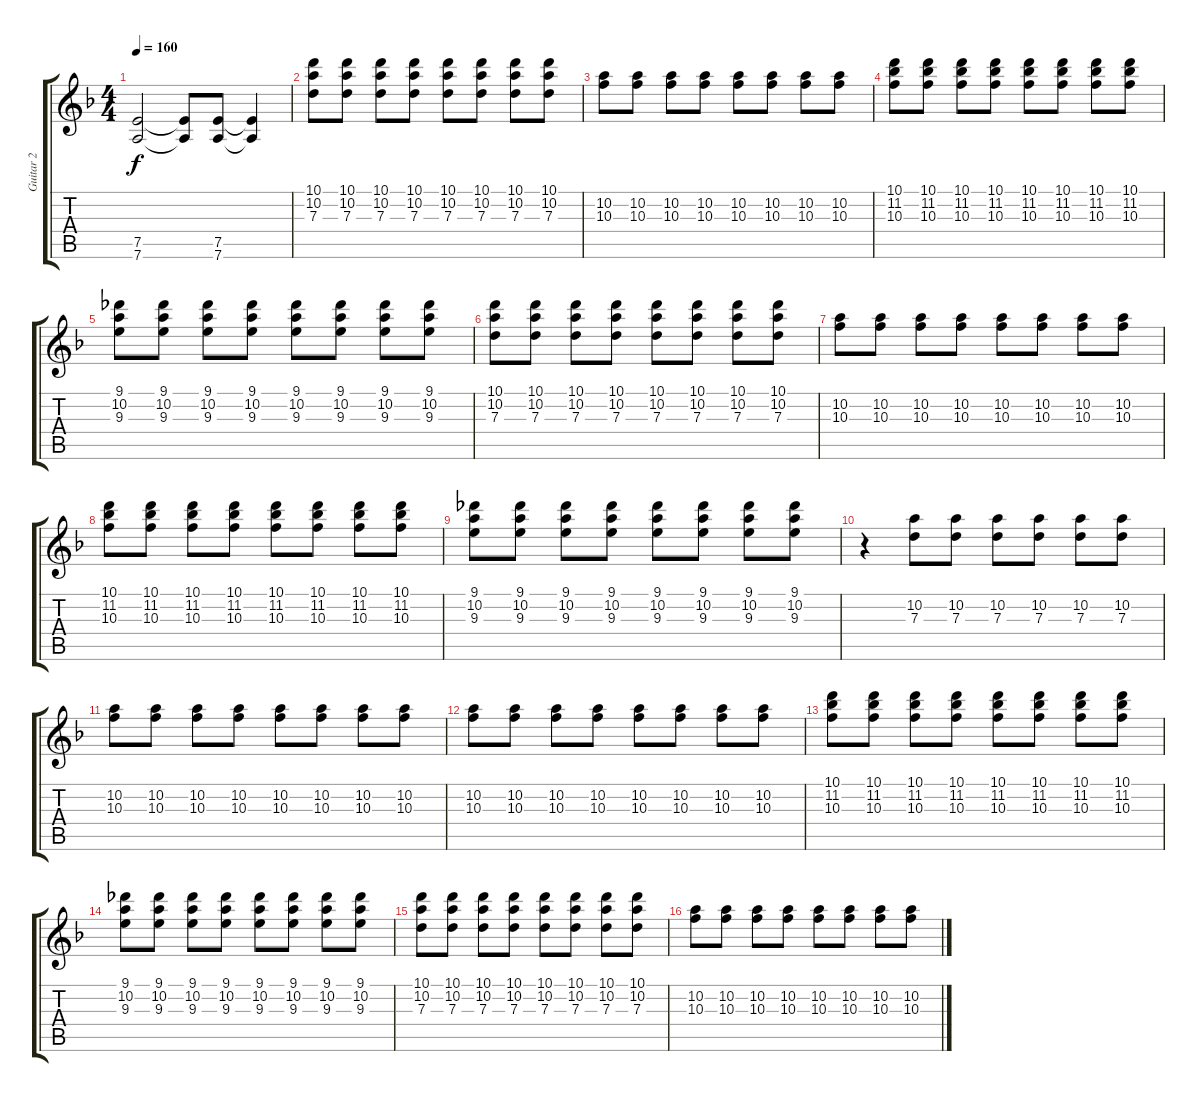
\track ("Guitar 2" "Guitar 2") {instrument distortionguitar}
\staff {score tabs}
\tuning (E4 B3 G3 D3 A2 D2) {hide}
\ts (4 4)
\tempo 160
\clef g2
\ks f
(7.5 7.6).2{dy f} (7.5{t} 7.6{t}).8 (7.5 7.6).8 (7.5{t} 7.6{t}).4 |
(10.1 10.2 7.3).8{volume 9} (10.1 10.2 7.3).8 (10.1 10.2 7.3).8 (10.1 10.2 7.3).8 (10.1 10.2 7.3).8 (10.1 10.2 7.3).8 (10.1 10.2 7.3).8 (10.1 10.2 7.3).8 |
(10.2 10.3).8 (10.2 10.3).8 (10.2 10.3).8 (10.2 10.3).8 (10.2 10.3).8 (10.2 10.3).8 (10.2 10.3).8 (10.2 10.3).8 |
(10.1 11.2 10.3).8 (10.1 11.2 10.3).8 (10.1 11.2 10.3).8 (10.1 11.2 10.3).8 (10.1 11.2 10.3).8 (10.1 11.2 10.3).8 (10.1 11.2 10.3).8 (10.1 11.2 10.3).8 |
(9.1 10.2 9.3).8 (9.1 10.2 9.3).8 (9.1 10.2 9.3).8 (9.1 10.2 9.3).8 (9.1 10.2 9.3).8 (9.1 10.2 9.3).8 (9.1 10.2 9.3).8 (9.1 10.2 9.3).8 |
(10.1 10.2 7.3).8 (10.1 10.2 7.3).8 (10.1 10.2 7.3).8 (10.1 10.2 7.3).8 (10.1 10.2 7.3).8 (10.1 10.2 7.3).8 (10.1 10.2 7.3).8 (10.1 10.2 7.3).8 |
(10.2 10.3).8 (10.2 10.3).8 (10.2 10.3).8 (10.2 10.3).8 (10.2 10.3).8 (10.2 10.3).8 (10.2 10.3).8 (10.2 10.3).8 |
(10.1 11.2 10.3).8 (10.1 11.2 10.3).8 (10.1 11.2 10.3).8 (10.1 11.2 10.3).8 (10.1 11.2 10.3).8 (10.1 11.2 10.3).8 (10.1 11.2 10.3).8 (10.1 11.2 10.3).8 |
(9.1 10.2 9.3).8 (9.1 10.2 9.3).8 (9.1 10.2 9.3).8 (9.1 10.2 9.3).8 (9.1 10.2 9.3).8 (9.1 10.2 9.3).8 (9.1 10.2 9.3).8 (9.1 10.2 9.3).8 |
r.4 (10.2 7.3).8 (10.2 7.3).8 (10.2 7.3).8 (10.2 7.3).8 (10.2 7.3).8 (10.2 7.3).8 |
(10.2 10.3).8 (10.2 10.3).8 (10.2 10.3).8 (10.2 10.3).8 (10.2 10.3).8 (10.2 10.3).8 (10.2 10.3).8 (10.2 10.3).8 |
(10.2 10.3).8 (10.2 10.3).8 (10.2 10.3).8 (10.2 10.3).8 (10.2 10.3).8 (10.2 10.3).8 (10.2 10.3).8 (10.2 10.3).8 |
(10.1 11.2 10.3).8 (10.1 11.2 10.3).8 (10.1 11.2 10.3).8 (10.1 11.2 10.3).8 (10.1 11.2 10.3).8 (10.1 11.2 10.3).8 (10.1 11.2 10.3).8 (10.1 11.2 10.3).8 |
(9.1 10.2 9.3).8 (9.1 10.2 9.3).8 (9.1 10.2 9.3).8 (9.1 10.2 9.3).8 (9.1 10.2 9.3).8 (9.1 10.2 9.3).8 (9.1 10.2 9.3).8 (9.1 10.2 9.3).8 |
(10.1 10.2 7.3).8 (10.1 10.2 7.3).8 (10.1 10.2 7.3).8 (10.1 10.2 7.3).8 (10.1 10.2 7.3).8 (10.1 10.2 7.3).8 (10.1 10.2 7.3).8 (10.1 10.2 7.3).8 |
(10.2 10.3).8 (10.2 10.3).8 (10.2 10.3).8 (10.2 10.3).8 (10.2 10.3).8 (10.2 10.3).8 (10.2 10.3).8 (10.2 10.3).8
